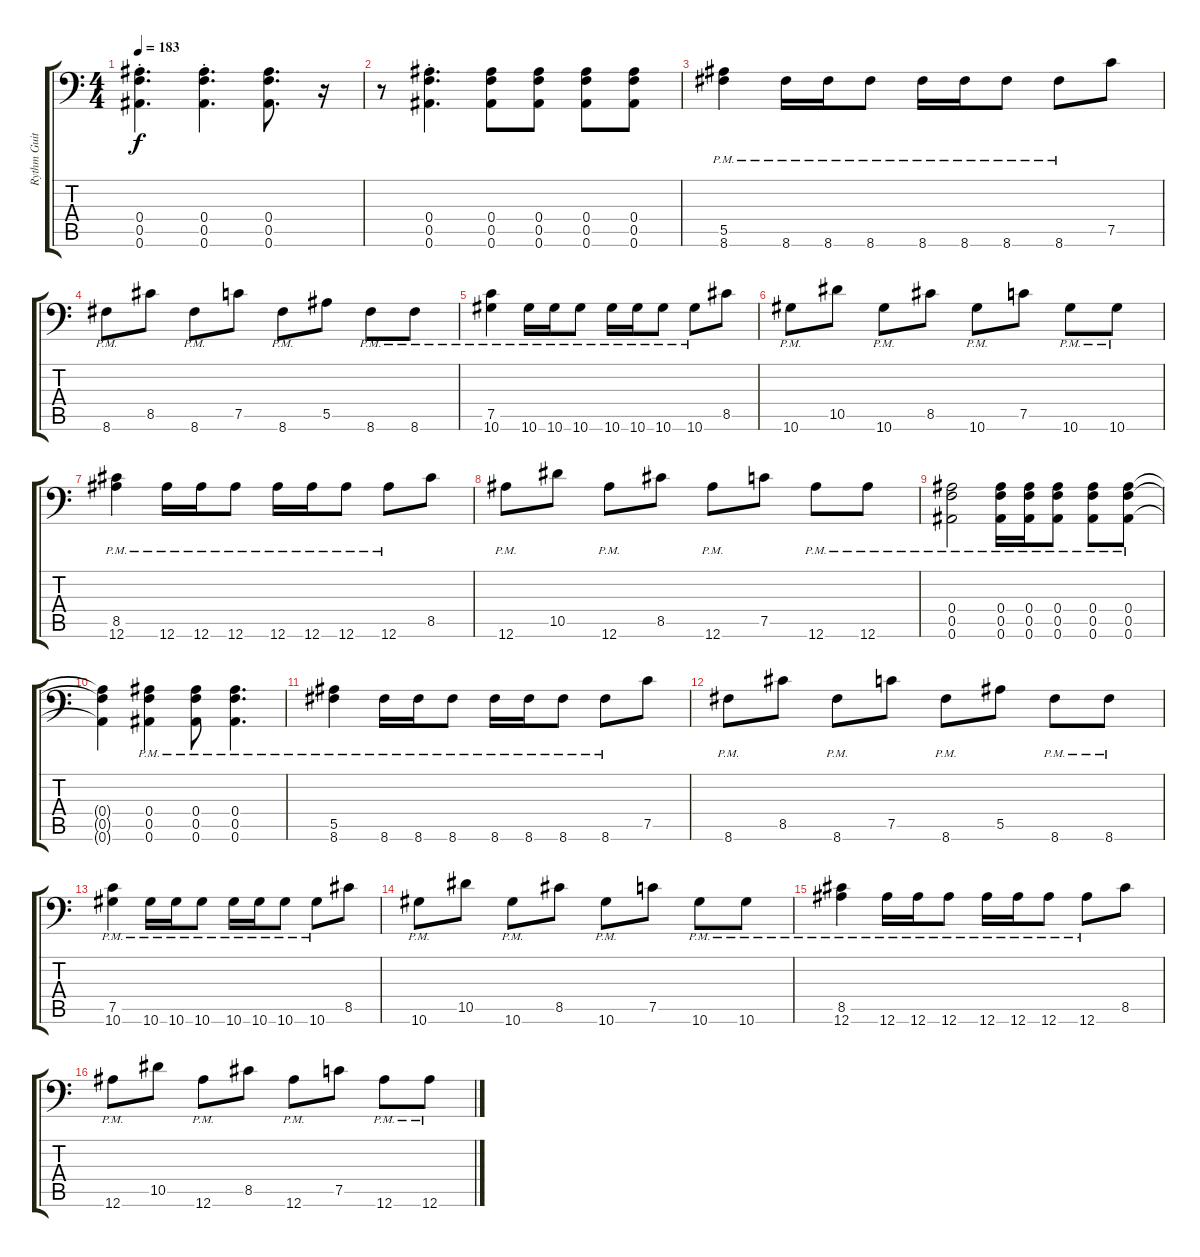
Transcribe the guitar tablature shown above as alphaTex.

\track ("Rythm Guitar #1" "Rythm Guit") {instrument distortionguitar}
\staff {score tabs}
\tuning (C4 G3 Eb3 Bb2 F2 Bb1) {hide}
\ts (4 4)
\tempo 183
\clef f4
\ks c
(0.4{st} 0.5{st} 0.6{st}).4{d dy f} (0.4{st} 0.5{st} 0.6{st}).4{d} (0.4 0.5 0.6).8{d} r.16 |
r.8 (0.4{st} 0.5{st} 0.6{st}).4{d} (0.4 0.5 0.6).8 (0.4 0.5 0.6).8 (0.4 0.5 0.6).8 (0.4 0.5 0.6).8 |
(5.5{pm} 8.6{pm}).4 8.6{pm}.16 8.6{pm}.16 8.6{pm}.8 8.6{pm}.16 8.6{pm}.16 8.6{pm}.8 8.6{pm}.8 7.5.8 |
8.6{pm}.8 8.5.8 8.6{pm}.8 7.5.8 8.6{pm}.8 5.5.8 8.6{pm}.8 8.6{pm}.8 |
(7.5{pm} 10.6{pm}).4 10.6{pm}.16 10.6{pm}.16 10.6{pm}.8 10.6{pm}.16 10.6{pm}.16 10.6{pm}.8 10.6{pm}.8 8.5.8 |
10.6{pm}.8 10.5.8 10.6{pm}.8 8.5.8 10.6{pm}.8 7.5.8 10.6{pm}.8 10.6{pm}.8 |
(8.5{pm} 12.6{pm}).4 12.6{pm}.16 12.6{pm}.16 12.6{pm}.8 12.6{pm}.16 12.6{pm}.16 12.6{pm}.8 12.6{pm}.8 8.5.8 |
12.6{pm}.8 10.5.8 12.6{pm}.8 8.5.8 12.6{pm}.8 7.5.8 12.6{pm}.8 12.6{pm}.8 |
(0.4{pm} 0.5{pm} 0.6{pm}).2 (0.4{pm} 0.5{pm} 0.6{pm}).16 (0.4{pm} 0.5{pm} 0.6{pm}).16 (0.4{pm} 0.5{pm} 0.6{pm}).8 (0.4{pm} 0.5{pm} 0.6{pm}).8 (0.4{pm} 0.5{pm} 0.6{pm}).8 |
(0.4{t} 0.5{t} 0.6{t}).4 (0.4{pm} 0.5{pm} 0.6{pm}).4 (0.4{pm} 0.5{pm} 0.6{pm}).8 (0.4{pm} 0.5{pm} 0.6{pm}).4{d} |
(5.5{pm} 8.6{pm}).4 8.6{pm}.16 8.6{pm}.16 8.6{pm}.8 8.6{pm}.16 8.6{pm}.16 8.6{pm}.8 8.6{pm}.8 7.5.8 |
8.6{pm}.8 8.5.8 8.6{pm}.8 7.5.8 8.6{pm}.8 5.5.8 8.6{pm}.8 8.6{pm}.8 |
(7.5{pm} 10.6{pm}).4 10.6{pm}.16 10.6{pm}.16 10.6{pm}.8 10.6{pm}.16 10.6{pm}.16 10.6{pm}.8 10.6{pm}.8 8.5.8 |
10.6{pm}.8 10.5.8 10.6{pm}.8 8.5.8 10.6{pm}.8 7.5.8 10.6{pm}.8 10.6{pm}.8 |
(8.5{pm} 12.6{pm}).4 12.6{pm}.16 12.6{pm}.16 12.6{pm}.8 12.6{pm}.16 12.6{pm}.16 12.6{pm}.8 12.6{pm}.8 8.5.8 |
12.6{pm}.8 10.5.8 12.6{pm}.8 8.5.8 12.6{pm}.8 7.5.8 12.6{pm}.8 12.6{pm}.8
